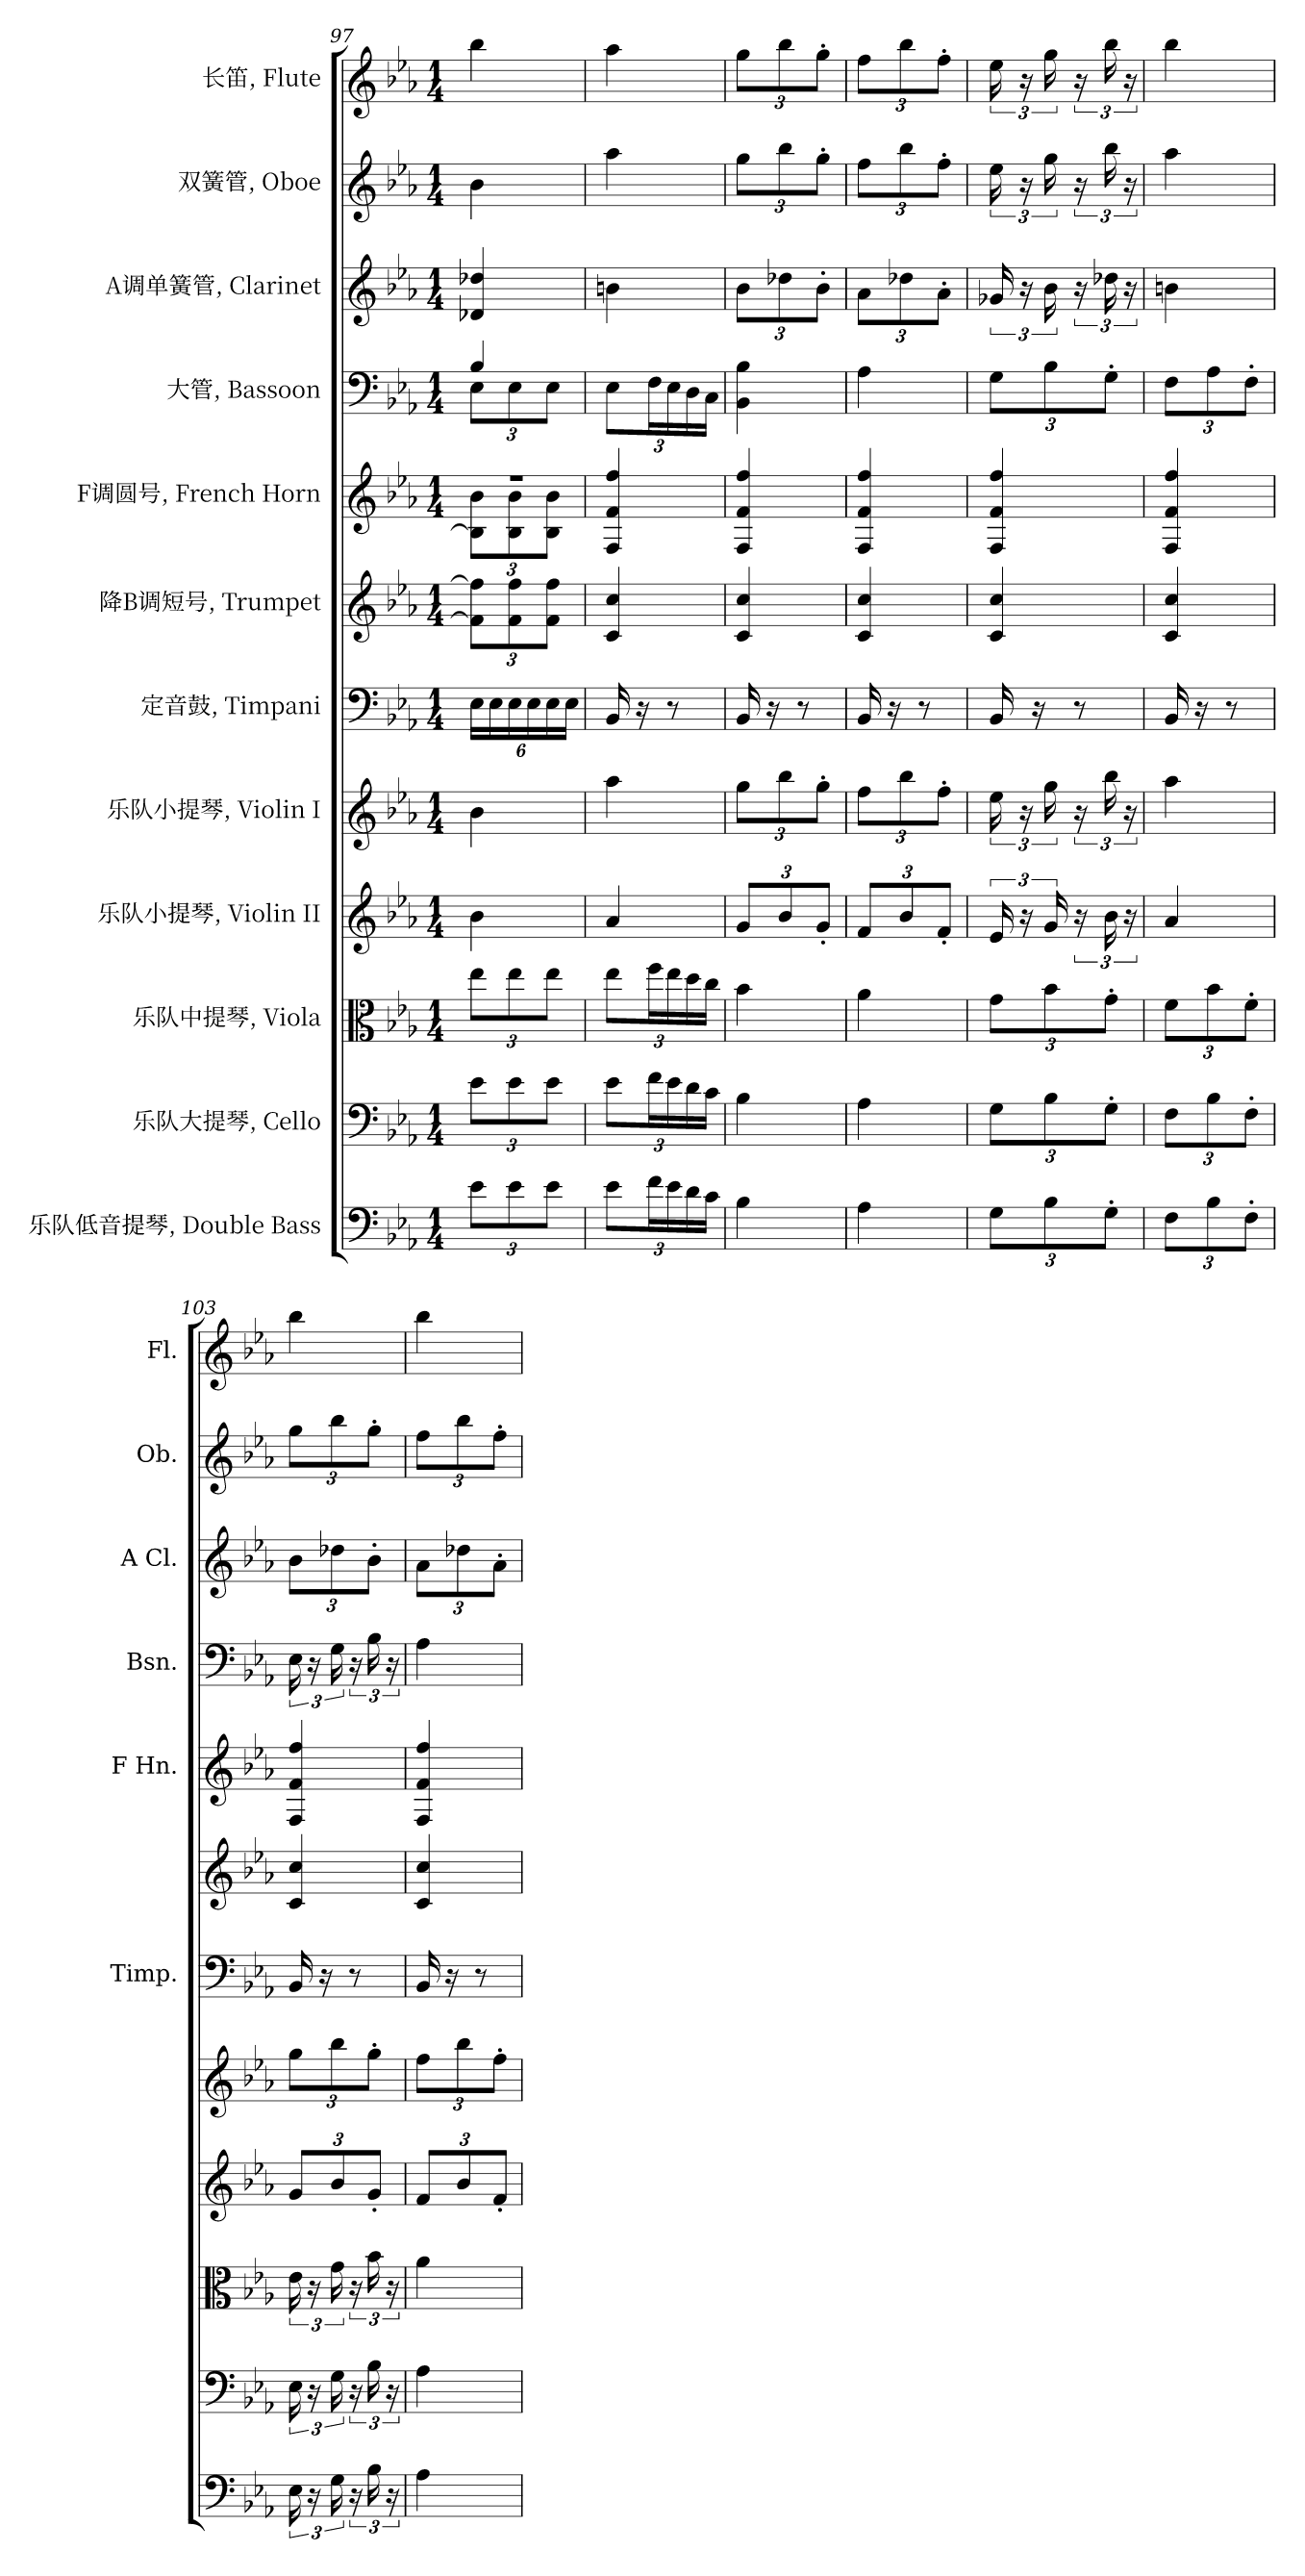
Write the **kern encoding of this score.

**kern	**kern	**kern	**kern	**kern	**kern	**kern	**kern	**kern	**kern	**kern	**kern
*part12	*part11	*part10	*part9	*part8	*part7	*part6	*part5	*part4	*part3	*part2	*part1
*staff12	*staff11	*staff10	*staff9	*staff8	*staff7	*staff6	*staff5	*staff4	*staff3	*staff2	*staff1
*I"乐队低音提琴, Double Bass	*I"乐队大提琴, Cello	*I"乐队中提琴, Viola	*I"乐队小提琴, Violin II	*I"乐队小提琴, Violin I	*I"定音鼓, Timpani	*I"降B调短号, Trumpet	*I"F调圆号, French Horn	*I"大管, Bassoon	*I"A调单簧管, Clarinet	*I"双簧管, Oboe	*I"长笛, Flute
*	*	*	*	*	*I'Timp.	*	*I'F Hn.	*I'Bsn.	*I'A Cl.	*I'Ob.	*I'Fl.
*clefF4	*clefF4	*clefC3	*clefG2	*clefG2	*clefF4	*clefG2	*clefG2	*clefF4	*clefG2	*clefG2	*clefG2
*ITrd7c12	*	*	*	*	*	*ITrd1c2	*ITrd4c7	*	*ITrd2c3	*	*
*k[b-e-a-]	*k[b-e-a-]	*k[b-e-a-]	*k[b-e-a-]	*k[b-e-a-]	*k[b-e-a-]	*k[b-e-a-d-g-]	*k[b-e-a-d-]	*k[b-e-a-]	*k[]	*k[b-e-a-]	*k[b-e-a-]
*M1/4	*M1/4	*M1/4	*M1/4	*M1/4	*M1/4	*M1/4	*M1/4	*M1/4	*M1/4	*M1/4	*M1/4
=97	=97	=97	=97	=97	=97	=97	=97	=97	=97	=97	=97
*	*	*	*	*	*	*	*^	*^	*	*	*
*Xbrackettup	*Xbrackettup	*Xbrackettup	*	*	*Xbrackettup	*Xbrackettup	*	*Xbrackettup	*	*Xbrackettup	*	*	*
12E-\L	12e-\L	12ee-\L	4b-\	4b-\	24E-\LL	12e-\] 12ee-\]L	4r	12E-\] 12e-\L	4B-/	12E-\L	4B-X/ 4b-X/	4b-\	4bb-\
.	.	.	.	.	24E-\	.	.	.	.	.	.	.	.
12E-\	12e-\	12ee-\	.	.	24E-\	12e-\ 12ee-\	.	12E-\ 12e-\	.	12E-\	.	.	.
.	.	.	.	.	24E-\	.	.	.	.	.	.	.	.
12E-\J	12e-\J	12ee-\J	.	.	24E-\	12e-\ 12ee-\J	.	12E-\ 12e-\J	.	12E-\J	.	.	.
.	.	.	.	.	24E-\JJ	.	.	.	.	.	.	.	.
*	*	*	*	*	*	*	*v	*v	*	*	*	*	*
*	*	*	*	*	*	*	*	*v	*v	*	*	*
!!LO:PB:g=z
=98	=98	=98	=98	=98	=98	=98	=98	=98	=98	=98	=98
12E-\L	12e-\L	12ee-\L	4a-/	4aa-\	16BB-/	4B-/ 4b-/	4BB-/ 4B-/ 4b-/	12E-\L	4g#X\	4aa-\	4aa-\
.	.	.	.	.	16r	.	.	.	.	.	.
24F\L	24f\L	24ff\L	.	.	.	.	.	24F\L	.	.	.
24E-\	24e-\	24ee-\	.	.	8r	.	.	24E-\	.	.	.
24D\	24d\	24dd\	.	.	.	.	.	24D\	.	.	.
24C\JJ	24c\JJ	24cc\JJ	.	.	.	.	.	24C\JJ	.	.	.
=99	=99	=99	=99	=99	=99	=99	=99	=99	=99	=99	=99
*	*	*	*Xbrackettup	*Xbrackettup	*	*	*	*	*Xbrackettup	*Xbrackettup	*Xbrackettup
4BB-\	4B-\	4b-\	12g/L	12gg\L	16BB-/	4B-/ 4b-/	4BB-/ 4B-/ 4b-/	4BB-\ 4B-\	12g\L	12gg\L	12gg\L
.	.	.	.	.	16r	.	.	.	.	.	.
.	.	.	12b-/	12bb-\	.	.	.	.	12b-X\	12bb-\	12bb-\
.	.	.	.	.	8r	.	.	.	.	.	.
.	.	.	12g'/J	12gg'\J	.	.	.	.	12g'\J	12gg'\J	12gg'\J
=100	=100	=100	=100	=100	=100	=100	=100	=100	=100	=100	=100
4AA-\	4A-\	4a-\	12f/L	12ff\L	16BB-/	4B-/ 4b-/	4BB-/ 4B-/ 4b-/	4A-\	12f\L	12ff\L	12ff\L
.	.	.	.	.	16r	.	.	.	.	.	.
.	.	.	12b-/	12bb-\	.	.	.	.	12b-X\	12bb-\	12bb-\
.	.	.	.	.	8r	.	.	.	.	.	.
.	.	.	12f'/J	12ff'\J	.	.	.	.	12f'\J	12ff'\J	12ff'\J
=101	=101	=101	=101	=101	=101	=101	=101	=101	=101	=101	=101
*	*	*	*brackettup	*brackettup	*	*	*	*	*brackettup	*brackettup	*brackettup
12GG\L	12G\L	12g\L	24e-/	24ee-\	16BB-/	4B-/ 4b-/	4BB-/ 4B-/ 4b-/	12G\L	24e-X/	24ee-\	24ee-\
.	.	.	24r	24r	.	.	.	.	24r	24r	24r
.	.	.	.	.	16r	.	.	.	.	.	.
12BB-\	12B-\	12b-\	24g/	24gg\	.	.	.	12B-\	24g\	24gg\	24gg\
.	.	.	24r	24r	8r	.	.	.	24r	24r	24r
12GG'\J	12G'\J	12g'\J	24b-\	24bb-\	.	.	.	12G'\J	24b-X\	24bb-\	24bb-\
.	.	.	24r	24r	.	.	.	.	24r	24r	24r
=102	=102	=102	=102	=102	=102	=102	=102	=102	=102	=102	=102
12FF\L	12F\L	12f\L	4a-/	4aa-\	16BB-/	4B-/ 4b-/	4BB-/ 4B-/ 4b-/	12F\L	4g#X\	4aa-\	4bb-\
.	.	.	.	.	16r	.	.	.	.	.	.
12BB-\	12B-\	12b-\	.	.	.	.	.	12A-\	.	.	.
.	.	.	.	.	8r	.	.	.	.	.	.
12FF'\J	12F'\J	12f'\J	.	.	.	.	.	12F'\J	.	.	.
=103	=103	=103	=103	=103	=103	=103	=103	=103	=103	=103	=103
*brackettup	*brackettup	*brackettup	*Xbrackettup	*Xbrackettup	*	*	*	*brackettup	*Xbrackettup	*Xbrackettup	*
24EE-\	24E-\	24e-\	12g/L	12gg\L	16BB-/	4B-/ 4b-/	4BB-/ 4B-/ 4b-/	24E-\	12g\L	12gg\L	4bb-\
24r	24r	24r	.	.	.	.	.	24r	.	.	.
.	.	.	.	.	16r	.	.	.	.	.	.
24GG\	24G\	24g\	12b-/	12bb-\	.	.	.	24G\	12b-X\	12bb-\	.
24r	24r	24r	.	.	8r	.	.	24r	.	.	.
24BB-\	24B-\	24b-\	12g'/J	12gg'\J	.	.	.	24B-\	12g'\J	12gg'\J	.
24r	24r	24r	.	.	.	.	.	24r	.	.	.
!!LO:PB:g=z
=104	=104	=104	=104	=104	=104	=104	=104	=104	=104	=104	=104
4AA-\	4A-\	4a-\	12f/L	12ff\L	16BB-/	4B-/ 4b-/	4BB-/ 4B-/ 4b-/	4A-\	12f\L	12ff\L	4bb-\
.	.	.	.	.	16r	.	.	.	.	.	.
.	.	.	12b-/	12bb-\	.	.	.	.	12b-X\	12bb-\	.
.	.	.	.	.	8r	.	.	.	.	.	.
.	.	.	12f'/J	12ff'\J	.	.	.	.	12f'\J	12ff'\J	.
=	=	=	=	=	=	=	=	=	=	=	=
*-	*-	*-	*-	*-	*-	*-	*-	*-	*-	*-	*-
